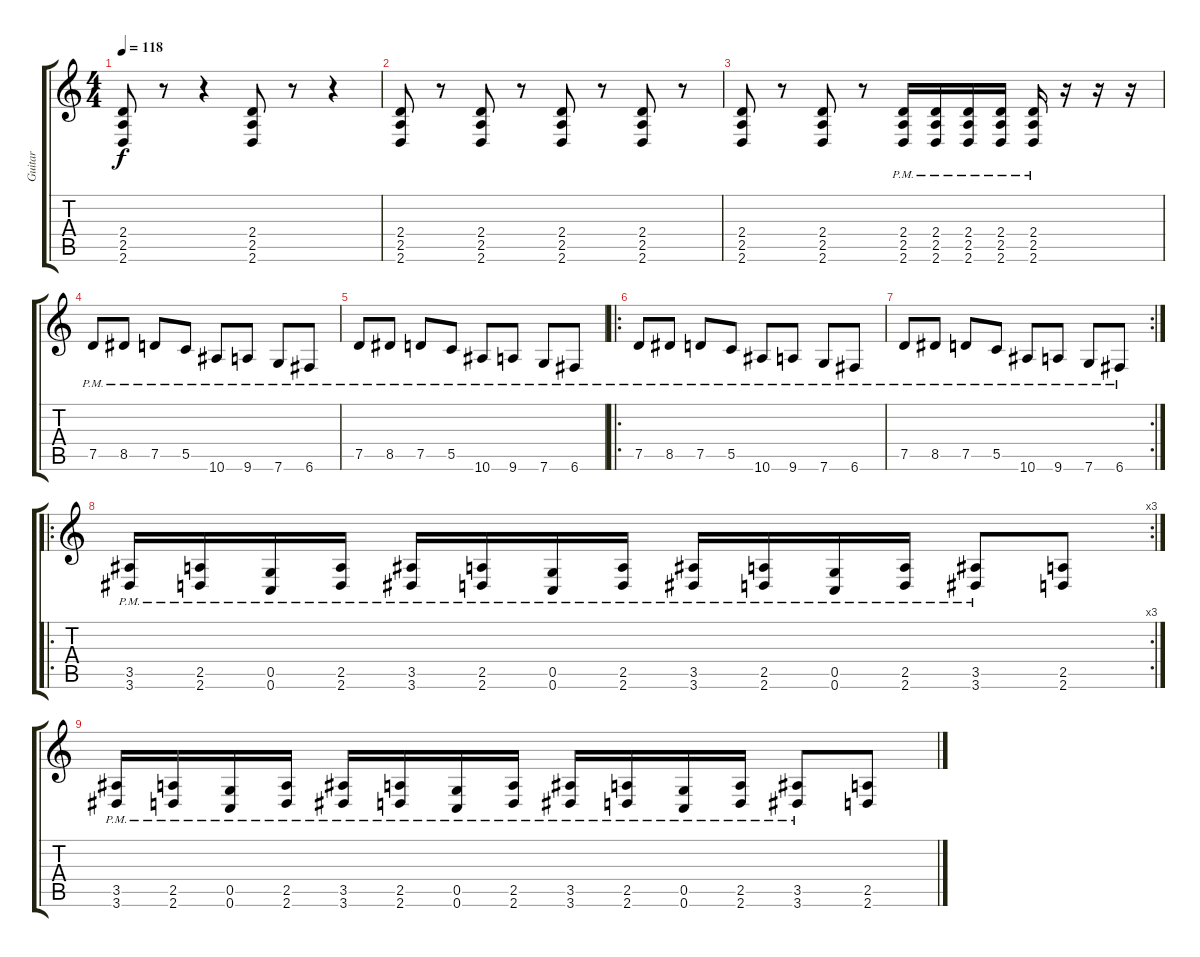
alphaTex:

\track ("Guitar" "Guitar") {instrument distortionguitar}
\staff {score tabs}
\tuning (D4 A3 F3 C3 G2 C2) {hide}
\ts (4 4)
\tempo 118
\clef g2
\ks c
(2.4 2.5 2.6).8{dy f} r.8 r.4 (2.4 2.5 2.6).8 r.8 r.4 |
(2.4 2.5 2.6).8 r.8 (2.4 2.5 2.6).8 r.8 (2.4 2.5 2.6).8 r.8 (2.4 2.5 2.6).8 r.8 |
(2.4 2.5 2.6).8 r.8 (2.4 2.5 2.6).8 r.8 (2.4{pm} 2.5{pm} 2.6{pm}).16 (2.4{pm} 2.5{pm} 2.6{pm}).16 (2.4{pm} 2.5{pm} 2.6{pm}).16 (2.4{pm} 2.5{pm} 2.6{pm}).16 (2.4{pm} 2.5{pm} 2.6{pm}).16 r.16 r.16 r.16 |
7.5{pm}.8 8.5{pm}.8 7.5{pm}.8 5.5{pm}.8 10.6{pm}.8 9.6{pm}.8 7.6{pm}.8 6.6{pm}.8 |
7.5{pm}.8 8.5{pm}.8 7.5{pm}.8 5.5{pm}.8 10.6{pm}.8 9.6{pm}.8 7.6{pm}.8 6.6{pm}.8 |
\ro
7.5{pm}.8 8.5{pm}.8 7.5{pm}.8 5.5{pm}.8 10.6{pm}.8 9.6{pm}.8 7.6{pm}.8 6.6{pm}.8 |
\rc 2
7.5{pm}.8 8.5{pm}.8 7.5{pm}.8 5.5{pm}.8 10.6{pm}.8 9.6{pm}.8 7.6{pm}.8 6.6{pm}.8 |
\ro
\rc 3
(3.5{pm} 3.6{pm}).16 (2.5{pm} 2.6{pm}).16 (0.5{pm} 0.6{pm}).16 (2.5{pm} 2.6{pm}).16 (3.5{pm} 3.6{pm}).16 (2.5{pm} 2.6{pm}).16 (0.5{pm} 0.6{pm}).16 (2.5{pm} 2.6{pm}).16 (3.5{pm} 3.6{pm}).16 (2.5{pm} 2.6{pm}).16 (0.5{pm} 0.6{pm}).16 (2.5{pm} 2.6{pm}).16 (3.5{pm} 3.6{pm}).8 (2.5 2.6).8 |
(3.5{pm} 3.6{pm}).16 (2.5{pm} 2.6{pm}).16 (0.5{pm} 0.6{pm}).16 (2.5{pm} 2.6{pm}).16 (3.5{pm} 3.6{pm}).16 (2.5{pm} 2.6{pm}).16 (0.5{pm} 0.6{pm}).16 (2.5{pm} 2.6{pm}).16 (3.5{pm} 3.6{pm}).16 (2.5{pm} 2.6{pm}).16 (0.5{pm} 0.6{pm}).16 (2.5{pm} 2.6{pm}).16 (3.5{pm} 3.6{pm}).8 (2.5 2.6).8
